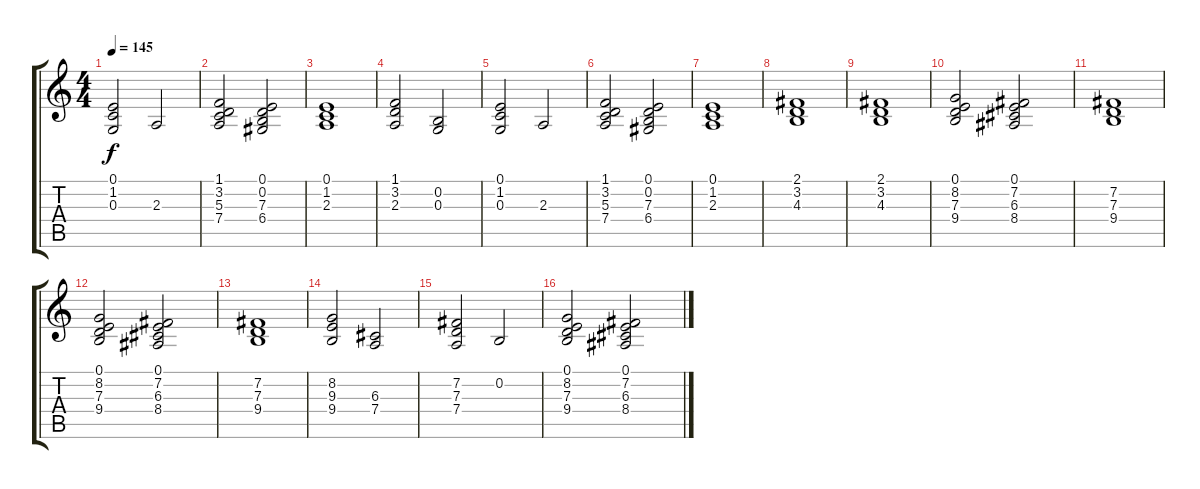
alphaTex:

\track "" {instrument synthstrings1}
\staff {score tabs}
\tuning (E4 B3 G3 D3 A2 E2) {hide}
\ts (4 4)
\tempo 145
\clef g2
\ks c
(0.1 1.2 0.3).2{dy f} 2.3.2 |
(1.1 3.2 5.3 7.4).2 (0.1 0.2 7.3 6.4).2 |
(0.1 1.2 2.3).1 |
(1.1 3.2 2.3).2 (0.2 0.3).2 |
(0.1 1.2 0.3).2 2.3.2 |
(1.1 3.2 5.3 7.4).2 (0.1 0.2 7.3 6.4).2 |
(0.1 1.2 2.3).1 |
(2.1 3.2 4.3).1 |
(2.1 3.2 4.3).1 |
(0.1 8.2 7.3 9.4).2 (0.1 7.2 6.3 8.4).2 |
(7.2 7.3 9.4).1 |
(0.1 8.2 7.3 9.4).2 (0.1 7.2 6.3 8.4).2 |
(7.2 7.3 9.4).1 |
(8.2 9.3 9.4).2 (6.3 7.4).2 |
(7.2 7.3 7.4).2 0.2.2 |
(0.1 8.2 7.3 9.4).2 (0.1 7.2 6.3 8.4).2
